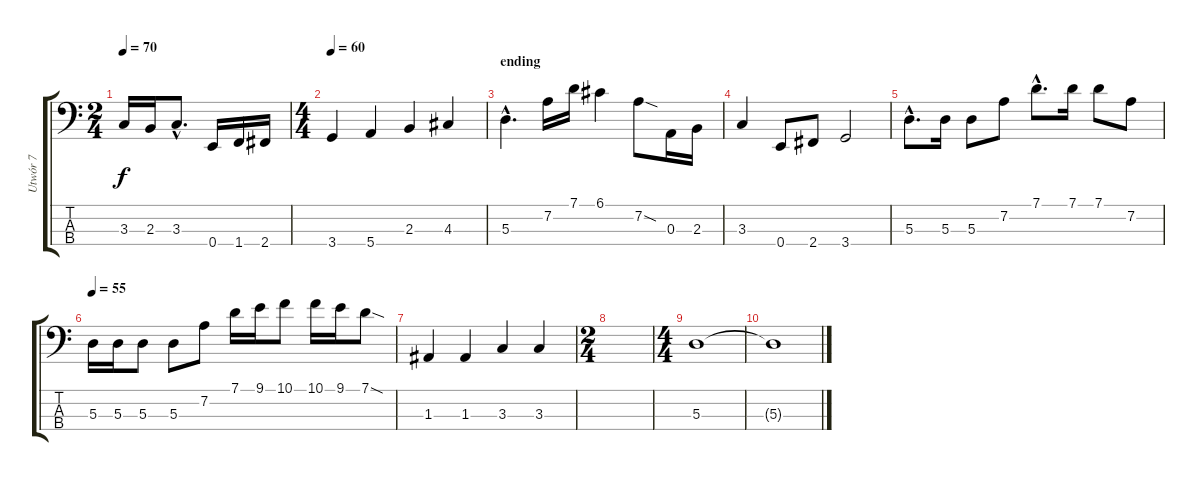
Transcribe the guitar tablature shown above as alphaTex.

\track ("Utwór 7" "Utwór 7") {instrument electricbasspick}
\staff {score tabs}
\tuning (G2 D2 A1 E1) {hide}
\ts (2 4)
\tempo 70
\clef f4
\ks c
3.3.16{dy f} 2.3.16 3.3{hac}.8{d} 0.4.16 1.4.16 2.4.16 |
\ts (4 4)
\tempo 60
3.4.4 5.4.4 2.3.4 4.3.4 |
\section ("" "ending")
5.3{hac}.4{d} 7.2.16 7.1.16 6.1.4 7.2{sod}.8 0.3.16 2.3.16 |
3.3.4 0.4.8 2.4.8 3.4.2 |
5.3{hac}.8{d} 5.3.16 5.3.8 7.2.8 7.1{hac}.8{d} 7.1.16 7.1.8 7.2.8 |
\tempo 55
5.3.16 5.3.16 5.3.8 5.3.8 7.2.8 7.1.16 9.1.16 10.1.8 10.1.16 9.1.16 7.1{sod}.8 |
1.3.4 1.3.4 3.3.4 3.3.4 |
\ts (2 4)
|
\ts (4 4)
5.3.1{volume 16 instrument stringensemble1} |
5.3{t}.1
